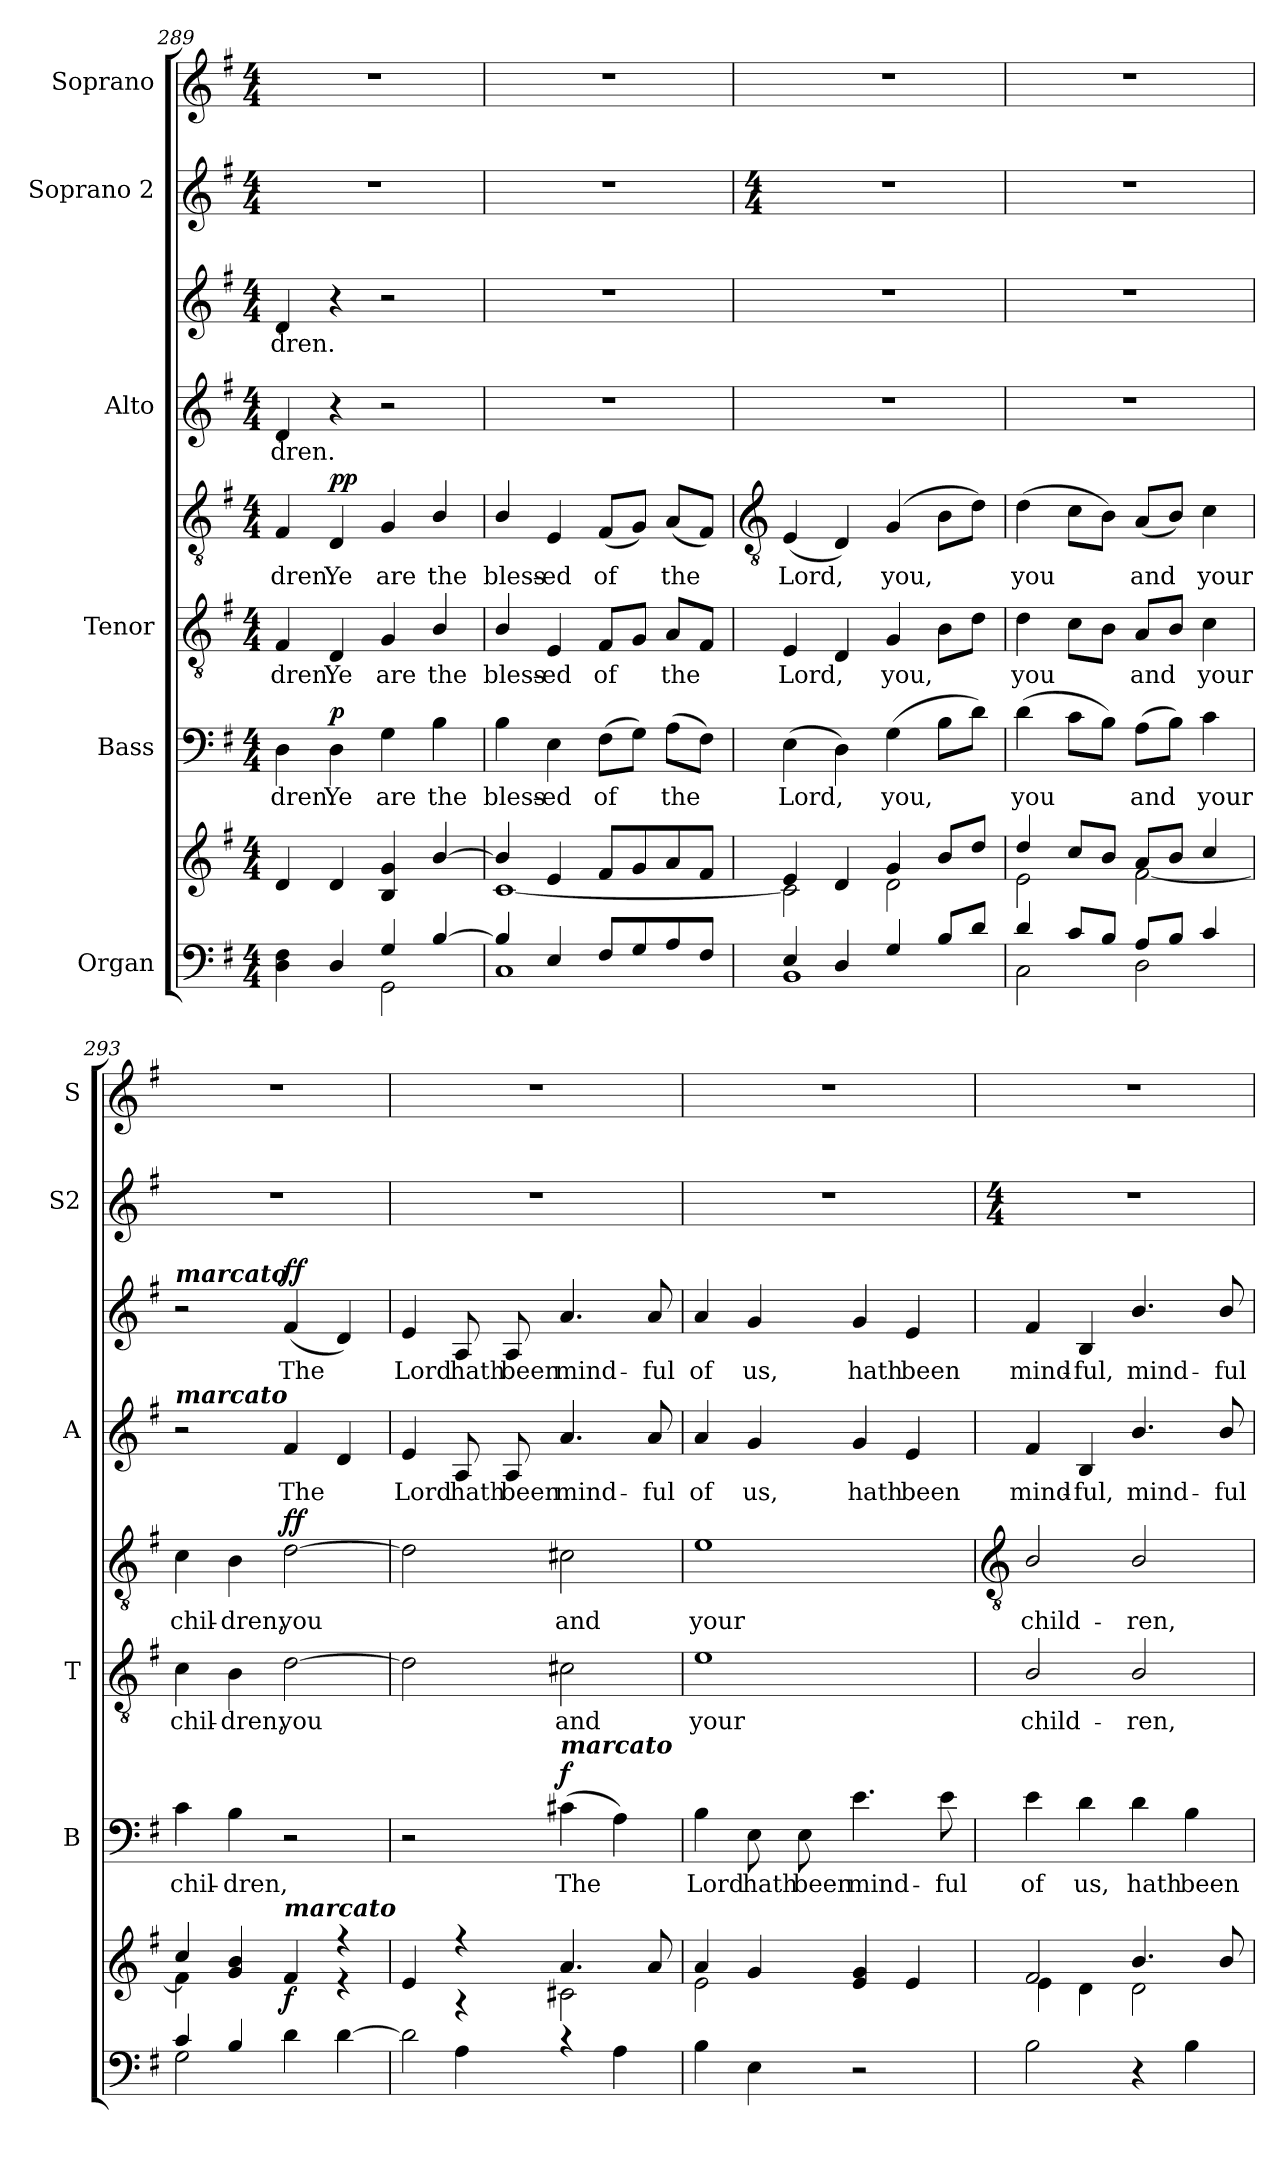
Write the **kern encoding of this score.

**kern	**kern	**dynam	**kern	**text	**dynam	**kern	**text	**kern	**text	**dynam	**kern	**text	**kern	**text	**dynam	**kern	**kern
*part6	*part6	*part6	*part5	*part5	*part5	*part4	*part4	*part4	*part4	*part4	*part3	*part3	*part3	*part3	*part3	*part2	*part1
*staff9	*staff8	*staff8/9	*staff7	*staff7	*staff7	*staff6	*staff6	*staff5	*staff5	*staff5/6	*staff4	*staff4	*staff3	*staff3	*staff3/4	*staff2	*staff1
*I"Organ	*	*	*I"Bass	*	*	*I"Tenor	*	*	*	*	*I"Alto	*	*	*	*	*I"Soprano 2	*I"Soprano
*	*	*	*I'B	*	*	*I'T	*	*	*	*	*I'A	*	*	*	*	*I'S2	*I'S
*clefF4	*clefG2	*	*clefF4	*	*	*clefGv2	*	*clefGv2	*	*	*clefG2	*	*clefG2	*	*	*clefG2	*clefG2
*k[f#]	*k[f#]	*	*k[f#]	*	*	*k[f#]	*	*k[f#]	*	*	*k[f#]	*	*k[f#]	*	*	*k[f#]	*k[f#]
*G:	*G:	*	*G:	*	*	*G:	*	*G:	*	*	*G:	*	*G:	*	*	*G:	*G:
*M4/4	*M4/4	*	*M4/4	*	*	*M4/4	*	*M4/4	*	*	*M4/4	*	*M4/4	*	*	*M4/4	*M4/4
=289	=289	=289	=289	=289	=289	=289	=289	=289	=289	=289	=289	=289	=289	=289	=289	=289	=289
*^	*^	*	*	*	*	*	*	*	*	*	*	*	*	*	*	*	*
!	!	!	!	!	!	!LO:LY:b	!	!	!LO:LY:b	!	!LO:LY:b	!	!	!LO:LY:b	!	!LO:LY:b	!	!	!
2ryy	4D\ 4F#\	4d	1ryy	.	4D	-dren.	.	4F#	dren.	4F#	dren.	.	4d	dren.	4d	dren.	.	1r	1r
!	!	!	!	!	!	!LO:LY:b	!LO:DY:b	!	!LO:LY:b	!	!LO:LY:b	!LO:DY:b=2	!	!	!	!	!	!	!
!	!	!	!	!	!	!	!	!	!	!	!	!LO:DY:n=1:b	!	!	!	!	!	!	!
.	4D/	4d	.	.	4D	Ye	p	4D	Ye	4D	Ye	p p	4r	.	4r	.	.	.	.
!	!	!	!	!	!	!LO:LY:b	!	!	!LO:LY:b	!	!LO:LY:b	!	!	!	!	!	!	!	!
4G/	2GG\	4B 4g	.	.	4G	are	.	4G	are	4G	are	.	2r	.	2r	.	.	.	.
!	!	!	!	!	!	!LO:LY:b	!	!	!LO:LY:b	!	!LO:LY:b	!	!	!	!	!	!	!	!
[4B/	.	[4b/	.	.	4B	the	.	4B/	the	4B/	the	.	.	.	.	.	.	.	.
=290	=290	=290	=290	=290	=290	=290	=290	=290	=290	=290	=290	=290	=290	=290	=290	=290	=290	=290	=290
!	!	!	!	!	!	!LO:LY:b	!	!	!LO:LY:b	!	!LO:LY:b	!	!	!	!	!	!	!	!
4B/]	1C\	4b/]	[1c\	.	4B	bless-	.	4B/	bless-	4B/	bless-	.	1r	.	1r	.	.	1r	1r
!	!	!	!	!	!	!LO:LY:b	!	!	!LO:LY:b	!	!LO:LY:b	!	!	!	!	!	!	!	!
4E/	.	4e	.	.	4E	-ed	.	4E	-ed	4E	-ed	.	.	.	.	.	.	.	.
!	!	!	!	!	!	!LO:LY:b	!	!	!LO:LY:b	!	!LO:LY:b	!	!	!	!	!	!	!	!
8F#/L	.	8f#L	.	.	(>8F#L	of	.	8F#L	of	(<8F#L	of	.	.	.	.	.	.	.	.
8G/	.	8g	.	.	8GJ)	.	.	8GJ	.	8GJ)	.	.	.	.	.	.	.	.	.
!	!	!	!	!	!	!LO:LY:b	!	!	!LO:LY:b	!	!LO:LY:b	!	!	!	!	!	!	!	!
8A/	.	8a	.	.	(>8AL	the	.	8AL	the	(<8AL	the	.	.	.	.	.	.	.	.
8F#/J	.	8f#J	.	.	8F#J)	.	.	8F#J	.	8F#J)	.	.	.	.	.	.	.	.	.
*v	*v	*	*	*	*	*	*	*	*	*	*	*	*	*	*	*	*	*	*
!!LO:LB:g=z
=291	=291	=291	=291	=291	=291	=291	=291	=291	=291	=291	=291	=291	=291	=291	=291	=291	=291	=291
*	*	*	*	*	*	*	*	*	*clefGv2	*	*	*	*	*	*	*	*	*
*	*	*	*	*	*	*	*	*	*	*	*	*	*	*	*	*	*M4/4	*
*^	*	*	*	*	*	*	*	*	*	*	*	*	*	*	*	*	*	*
*	*^	*	*	*	*	*	*	*	*	*	*	*	*	*	*	*	*	*	*
!	!	!	!	!	!	!	!LO:LY:b	!	!	!LO:LY:b	!	!LO:LY:b	!	!	!	!	!	!	!	!
4E/	1BB	1ryy	4e/	2c\]	.	(>4E	Lord,	.	4E	Lord,	(<4E	Lord,	.	1r	.	1r	.	.	1r	1r
4D/	.	.	4d/	.	.	4D)	.	.	4D	.	4D)	.	.	.	.	.	.	.	.	.
!	!	!	!	!	!	!	!LO:LY:b	!	!	!LO:LY:b	!	!LO:LY:b	!	!	!	!	!	!	!	!
4G/	.	.	4g/	2d\	.	(>4G	you,	.	4G	you,	(>4G	you,	.	.	.	.	.	.	.	.
8B/L	.	.	8b/L	.	.	8BL	.	.	8BL	.	8BL	.	.	.	.	.	.	.	.	.
8d/J	.	.	8dd/J	.	.	8dJ)	.	.	8dJ	.	8dJ)	.	.	.	.	.	.	.	.	.
=292	=292	=292	=292	=292	=292	=292	=292	=292	=292	=292	=292	=292	=292	=292	=292	=292	=292	=292	=292	=292
!	!	!	!	!	!	!	!LO:LY:b	!	!	!LO:LY:b	!	!LO:LY:b	!	!	!	!	!	!	!	!
4d/	2C\	1ryy	4dd/	2e\	.	(>4d	you	.	4d	you	(>4d	you	.	1r	.	1r	.	.	1r	1r
8c/L	.	.	8cc/L	.	.	8cL	.	.	8cL	.	8cL	.	.	.	.	.	.	.	.	.
8B/J	.	.	8b/J	.	.	8BJ)	.	.	8BJ	.	8BJ)	.	.	.	.	.	.	.	.	.
!	!	!	!	!	!	!	!LO:LY:b	!	!	!LO:LY:b	!	!LO:LY:b	!	!	!	!	!	!	!	!
8A/L	2D	.	8a/L	[2f#\	.	(>8AL	and	.	8AL	and	(<8AL	and	.	.	.	.	.	.	.	.
8B/J	.	.	8b/J	.	.	8BJ)	.	.	8BJ	.	8BJ)	.	.	.	.	.	.	.	.	.
!	!	!	!	!	!	!	!LO:LY:b	!	!	!LO:LY:b	!	!LO:LY:b	!	!	!	!	!	!	!	!
4c/	.	.	4cc/	.	.	4c	your	.	4c	your	4c	your	.	.	.	.	.	.	.	.
=293	=293	=293	=293	=293	=293	=293	=293	=293	=293	=293	=293	=293	=293	=293	=293	=293	=293	=293	=293	=293
!	!	!	!	!	!	!	!	!	!	!	!	!	!	!	!	!LO:TX:a:Bi:t=marcato	!	!	!	!
!	!	!	!	!	!	!	!	!	!	!	!	!	!	!LO:TX:a:Bi:t=marcato	!	!	!	!	!	!
!	!	!	!	!	!	!	!LO:LY:b	!	!	!LO:LY:b	!	!LO:LY:b	!	!	!	!	!	!	!	!
4c/	2G	1ryy	4cc/	4f#\]	.	4c	chil-	.	4c	chil-	4c	chil-	.	2r	.	2r	.	.	1r	1r
!	!	!	!	!	!	!	!LO:LY:b	!	!	!LO:LY:b	!	!LO:LY:b	!	!	!	!	!	!	!	!
4B/	.	.	4g/ 4b/	4ryy	.	4B	-dren,	.	4B	-dren,	4B	-dren,	.	.	.	.	.	.	.	.
!	!	!	!LO:TX:a:Bi:t=marcato	!	!	!	!	!	!	!	!	!	!	!	!	!	!	!	!	!
!	!	!	!	!	!LO:DY:b	!	!	!	!	!LO:LY:b	!	!LO:LY:b	!LO:DY:b=2	!	!LO:LY:b	!	!LO:LY:b	!	!	!
!	!	!	!	!	!	!	!	!	!	!	!	!	!LO:DY:n=1:b	!	!	!	!	!LO:DY:b=2	!	!
!	!	!	!	!	!	!	!	!	!	!	!	!	!	!	!	!	!	!LO:DY:n=1:b	!	!
4ryy	4d	.	4f#/	4ryy	f	2r	.	.	[2d	you	[2d	you	f f	4f#	The	(<4f#	The	f f	.	.
[4d\	4ryy	.	4r	4r	.	.	.	.	.	.	.	.	.	4d	.	4d)	.	.	.	.
=294	=294	=294	=294	=294	=294	=294	=294	=294	=294	=294	=294	=294	=294	=294	=294	=294	=294	=294	=294	=294
!	!	!	!	!	!	!	!	!	!	!	!	!	!	!	!LO:LY:b	!	!LO:LY:b	!	!	!
2d\]	4ryy	1ryy	4e/	4ryy	.	2r	.	.	2d]	.	2d]	.	.	4e	Lord	4e	Lord	.	1r	1r
!	!	!	!	!	!	!	!	!	!	!	!	!	!	!	!LO:LY:b	!	!LO:LY:b	!	!	!
.	4A	.	4r	4r	.	.	.	.	.	.	.	.	.	8A	hath	8A	hath	.	.	.
!	!	!	!	!	!	!	!	!	!	!	!	!	!	!	!LO:LY:b	!	!LO:LY:b	!	!	!
.	.	.	.	.	.	.	.	.	.	.	.	.	.	8A	been	8A	been	.	.	.
!	!	!	!	!	!	!LO:TX:a:Bi:t=marcato	!	!	!	!	!	!	!	!	!	!	!	!	!	!
!	!	!	!	!	!	!	!LO:LY:b	!LO:DY:b	!	!LO:LY:b	!	!LO:LY:b	!	!	!LO:LY:b	!	!LO:LY:b	!	!	!
2ryy	4r	.	4.a/	2c#X\	.	(>4c#X	The	f	2c#X	and	2c#X	and	.	4.a	mind-	4.a	mind-	.	.	.
.	4A	.	.	.	.	4A)	.	.	.	.	.	.	.	.	.	.	.	.	.	.
!	!	!	!	!	!	!	!	!	!	!	!	!	!	!	!LO:LY:b	!	!LO:LY:b	!	!	!
.	.	.	8a/	.	.	.	.	.	.	.	.	.	.	8a	-ful	8a	-ful	.	.	.
=295	=295	=295	=295	=295	=295	=295	=295	=295	=295	=295	=295	=295	=295	=295	=295	=295	=295	=295	=295	=295
!	!	!	!	!	!	!	!LO:LY:b	!	!	!LO:LY:b	!	!LO:LY:b	!	!	!LO:LY:b	!	!LO:LY:b	!	!	!
4B\	1ryy	1ryy	4a/	2e\	.	4B	Lord	.	1e	your	1e	your	.	4a	of	4a	of	.	1r	1r
!	!	!	!	!	!	!	!LO:LY:b	!	!	!	!	!	!	!	!LO:LY:b	!	!LO:LY:b	!	!	!
4E\	.	.	4g/	.	.	8E	hath	.	.	.	.	.	.	4g	us,	4g	us,	.	.	.
!	!	!	!	!	!	!	!LO:LY:b	!	!	!	!	!	!	!	!	!	!	!	!	!
.	.	.	.	.	.	8E	been	.	.	.	.	.	.	.	.	.	.	.	.	.
!	!	!	!	!	!	!	!LO:LY:b	!	!	!	!	!	!	!	!LO:LY:b	!	!LO:LY:b	!	!	!
2r	.	.	4e/ 4g/	2ryy	.	4.e	mind-	.	.	.	.	.	.	4g	hath	4g	hath	.	.	.
!	!	!	!	!	!	!	!	!	!	!	!	!	!	!	!LO:LY:b	!	!LO:LY:b	!	!	!
.	.	.	4e/	.	.	.	.	.	.	.	.	.	.	4e	been	4e	been	.	.	.
!	!	!	!	!	!	!	!LO:LY:b	!	!	!	!	!	!	!	!	!	!	!	!	!
.	.	.	.	.	.	8e	-ful	.	.	.	.	.	.	.	.	.	.	.	.	.
!!LO:LB:g=z
=296	=296	=296	=296	=296	=296	=296	=296	=296	=296	=296	=296	=296	=296	=296	=296	=296	=296	=296	=296	=296
*	*	*	*	*	*	*	*	*	*	*	*clefGv2	*	*	*	*	*	*	*	*	*
*	*	*	*	*	*	*	*	*	*	*	*	*	*	*	*	*	*	*	*M4/4	*
!	!	!	!	!	!	!	!LO:LY:b	!	!	!LO:LY:b	!	!LO:LY:b	!	!	!LO:LY:b	!	!LO:LY:b	!	!	!
2B\	1ryy	1ryy	2f#/	4e\	.	4e	of	.	2B/	child-	2B/	child-	.	4f#	mind-	4f#	mind-	.	1r	1r
!	!	!	!	!	!	!	!LO:LY:b	!	!	!	!	!	!	!	!LO:LY:b	!	!LO:LY:b	!	!	!
.	.	.	.	4d\	.	4d	us,	.	.	.	.	.	.	4B	-ful,	4B	-ful,	.	.	.
!	!	!	!	!	!	!	!LO:LY:b	!	!	!LO:LY:b	!	!LO:LY:b	!	!	!LO:LY:b	!	!LO:LY:b	!	!	!
4r	.	.	4.b/	2d\	.	4d	hath	.	2B/	-ren,	2B/	-ren,	.	4.b/	mind-	4.b/	mind-	.	.	.
!	!	!	!	!	!	!	!LO:LY:b	!	!	!	!	!	!	!	!	!	!	!	!	!
4B\	.	.	.	.	.	4B	been	.	.	.	.	.	.	.	.	.	.	.	.	.
!	!	!	!	!	!	!	!	!	!	!	!	!	!	!	!LO:LY:b	!	!LO:LY:b	!	!	!
.	.	.	8b/	.	.	.	.	.	.	.	.	.	.	8b/	-ful	8b/	-ful	.	.	.
*v	*v	*v	*	*	*	*	*	*	*	*	*	*	*	*	*	*	*	*	*	*
*	*v	*v	*	*	*	*	*	*	*	*	*	*	*	*	*	*	*	*
=	=	=	=	=	=	=	=	=	=	=	=	=	=	=	=	=	=
*-	*-	*-	*-	*-	*-	*-	*-	*-	*-	*-	*-	*-	*-	*-	*-	*-	*-
